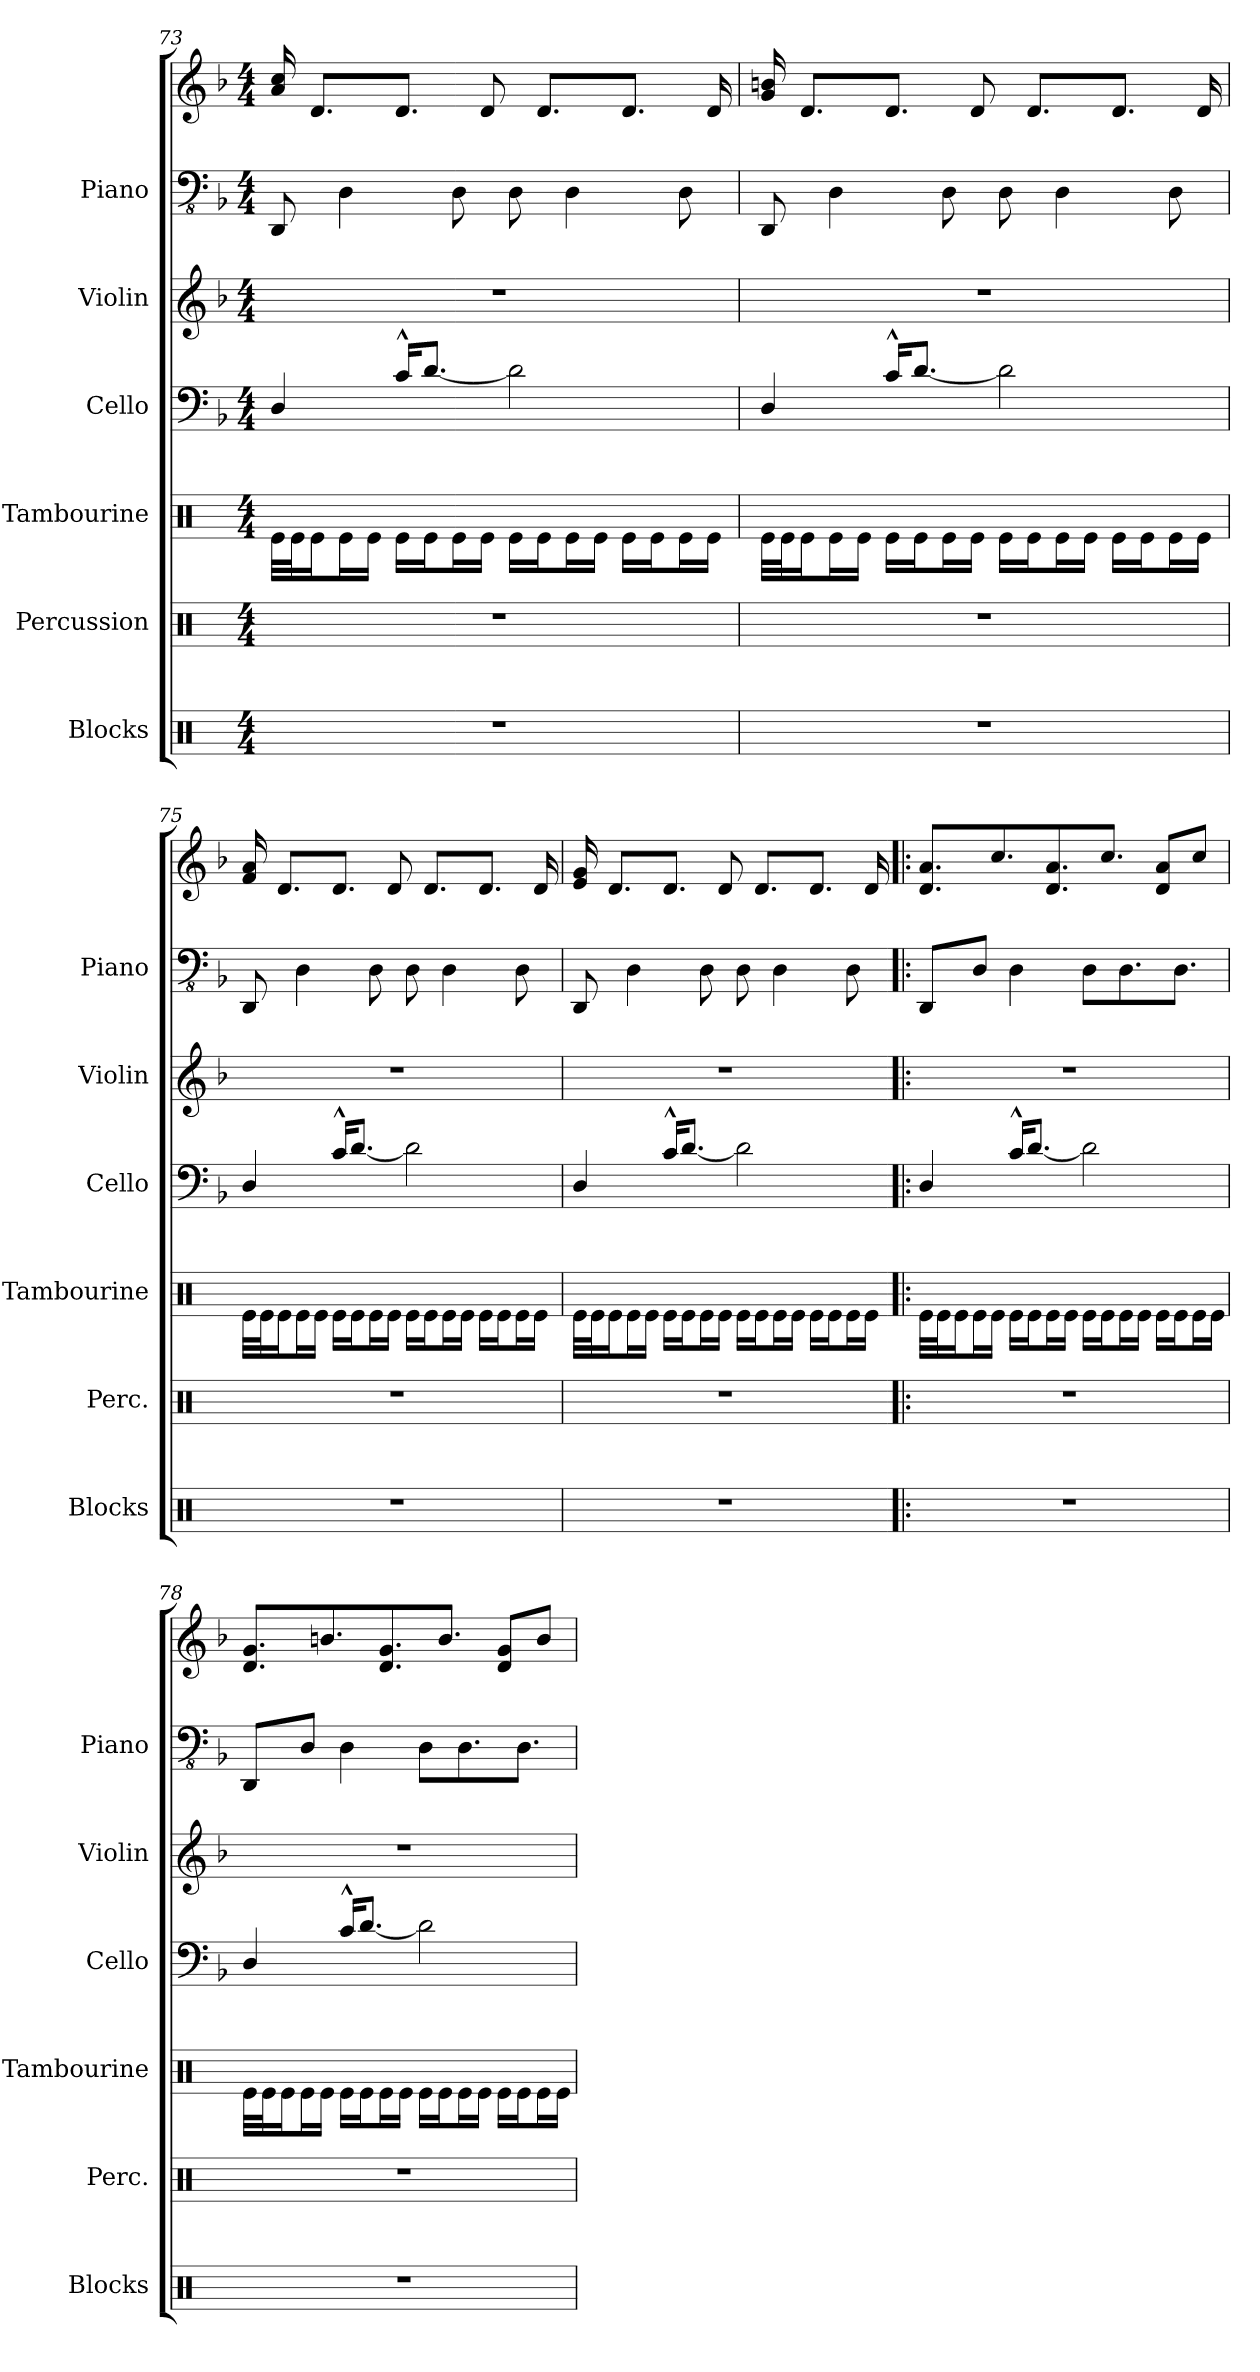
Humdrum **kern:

**kern	**kern	**kern	**kern	**kern	**kern	**kern
*part6	*part5	*part4	*part3	*part2	*part1	*part1
*staff7	*staff6	*staff5	*staff4	*staff3	*staff2	*staff1
*I"Blocks	*I"Percussion	*I"Tambourine	*I"Cello	*I"Violin	*I"Piano	*
*I'Blocks	*I'Perc.	*I'Tambourine	*I'Cello	*I'Violin	*I'Piano	*
*clefX	*clefX	*clefX	*clefF4	*clefG2	*clefFv4	*clefG2
*	*	*	*ITrd7c12	*	*	*
*k[]	*k[]	*k[]	*k[b-]	*k[b-]	*k[b-]	*k[b-]
*M4/4	*M4/4	*M4/4	*M4/4	*M4/4	*M4/4	*M4/4
=73	=73	=73	=73	=73	=73	=73
1r	1r	32Re\LLL	4DD/	1r	8DDD/	16a/ 16cc/
.	.	32Re\J	.	.	.	.
.	.	16Re\J	.	.	.	8.d/L
.	.	16Re\L	.	.	4DD\	.
.	.	16Re\JJ	.	.	.	.
.	.	16Re\LL	16C^^/KL	.	.	8.d/J
.	.	16Re\J	[8.D/J	.	.	.
.	.	16Re\L	.	.	8DD\	.
.	.	16Re\JJ	.	.	.	8d/
.	.	16Re\LL	2D\]	.	8DD\	.
.	.	16Re\J	.	.	.	8.d/L
.	.	16Re\L	.	.	4DD\	.
.	.	16Re\JJ	.	.	.	.
.	.	16Re\LL	.	.	.	8.d/J
.	.	16Re\J	.	.	.	.
.	.	16Re\L	.	.	8DD\	.
.	.	16Re\JJ	.	.	.	16d/
=74	=74	=74	=74	=74	=74	=74
1r	1r	32Re\LLL	4DD/	1r	8DDD/	16g/ 16bn/
.	.	32Re\J	.	.	.	.
.	.	16Re\J	.	.	.	8.d/L
.	.	16Re\L	.	.	4DD\	.
.	.	16Re\JJ	.	.	.	.
.	.	16Re\LL	16C^^/KL	.	.	8.d/J
.	.	16Re\J	[8.D/J	.	.	.
.	.	16Re\L	.	.	8DD\	.
.	.	16Re\JJ	.	.	.	8d/
.	.	16Re\LL	2D\]	.	8DD\	.
.	.	16Re\J	.	.	.	8.d/L
.	.	16Re\L	.	.	4DD\	.
.	.	16Re\JJ	.	.	.	.
.	.	16Re\LL	.	.	.	8.d/J
.	.	16Re\J	.	.	.	.
.	.	16Re\L	.	.	8DD\	.
.	.	16Re\JJ	.	.	.	16d/
!!LO:PB:g=z
=75	=75	=75	=75	=75	=75	=75
1r	1r	32Re\LLL	4DD/	1r	8DDD/	16f/ 16a/
.	.	32Re\J	.	.	.	.
.	.	16Re\J	.	.	.	8.d/L
.	.	16Re\L	.	.	4DD\	.
.	.	16Re\JJ	.	.	.	.
.	.	16Re\LL	16C^^/KL	.	.	8.d/J
.	.	16Re\J	[8.D/J	.	.	.
.	.	16Re\L	.	.	8DD\	.
.	.	16Re\JJ	.	.	.	8d/
.	.	16Re\LL	2D\]	.	8DD\	.
.	.	16Re\J	.	.	.	8.d/L
.	.	16Re\L	.	.	4DD\	.
.	.	16Re\JJ	.	.	.	.
.	.	16Re\LL	.	.	.	8.d/J
.	.	16Re\J	.	.	.	.
.	.	16Re\L	.	.	8DD\	.
.	.	16Re\JJ	.	.	.	16d/
=76	=76	=76	=76	=76	=76	=76
1r	1r	32Re\LLL	4DD/	1r	8DDD/	16e/ 16g/
.	.	32Re\J	.	.	.	.
.	.	16Re\J	.	.	.	8.d/L
.	.	16Re\L	.	.	4DD\	.
.	.	16Re\JJ	.	.	.	.
.	.	16Re\LL	16C^^/KL	.	.	8.d/J
.	.	16Re\J	[8.D/J	.	.	.
.	.	16Re\L	.	.	8DD\	.
.	.	16Re\JJ	.	.	.	8d/
.	.	16Re\LL	2D\]	.	8DD\	.
.	.	16Re\J	.	.	.	8.d/L
.	.	16Re\L	.	.	4DD\	.
.	.	16Re\JJ	.	.	.	.
.	.	16Re\LL	.	.	.	8.d/J
.	.	16Re\J	.	.	.	.
.	.	16Re\L	.	.	8DD\	.
.	.	16Re\JJ	.	.	.	16d/
=77!|:	=77!|:	=77!|:	=77!|:	=77!|:	=77!|:	=77!|:
1r	1r	32Re\LLL	4DD/	1r	8DDD/L	8.d/ 8.a/L
.	.	32Re\J	.	.	.	.
.	.	16Re\J	.	.	.	.
.	.	16Re\L	.	.	8DD/J	.
.	.	16Re\JJ	.	.	.	8.cc/
.	.	16Re\LL	16C^^/KL	.	4DD\	.
.	.	16Re\J	[8.D/J	.	.	.
.	.	16Re\L	.	.	.	8.d/ 8.a/
.	.	16Re\JJ	.	.	.	.
.	.	16Re\LL	2D\]	.	8DD\L	.
.	.	16Re\J	.	.	.	8.cc/J
.	.	16Re\L	.	.	8.DD\	.
.	.	16Re\JJ	.	.	.	.
.	.	16Re\LL	.	.	.	8d/ 8a/L
.	.	16Re\J	.	.	8.DD\J	.
.	.	16Re\L	.	.	.	8cc/J
.	.	16Re\JJ	.	.	.	.
=78	=78	=78	=78	=78	=78	=78
1r	1r	32Re\LLL	4DD/	1r	8DDD/L	8.d/ 8.g/L
.	.	32Re\J	.	.	.	.
.	.	16Re\J	.	.	.	.
.	.	16Re\L	.	.	8DD/J	.
.	.	16Re\JJ	.	.	.	8.bn/
.	.	16Re\LL	16C^^/KL	.	4DD\	.
.	.	16Re\J	[8.D/J	.	.	.
.	.	16Re\L	.	.	.	8.d/ 8.g/
.	.	16Re\JJ	.	.	.	.
.	.	16Re\LL	2D\]	.	8DD\L	.
.	.	16Re\J	.	.	.	8.b/J
.	.	16Re\L	.	.	8.DD\	.
.	.	16Re\JJ	.	.	.	.
.	.	16Re\LL	.	.	.	8d/ 8g/L
.	.	16Re\J	.	.	8.DD\J	.
.	.	16Re\L	.	.	.	8b/J
.	.	16Re\JJ	.	.	.	.
=	=	=	=	=	=	=
*-	*-	*-	*-	*-	*-	*-
